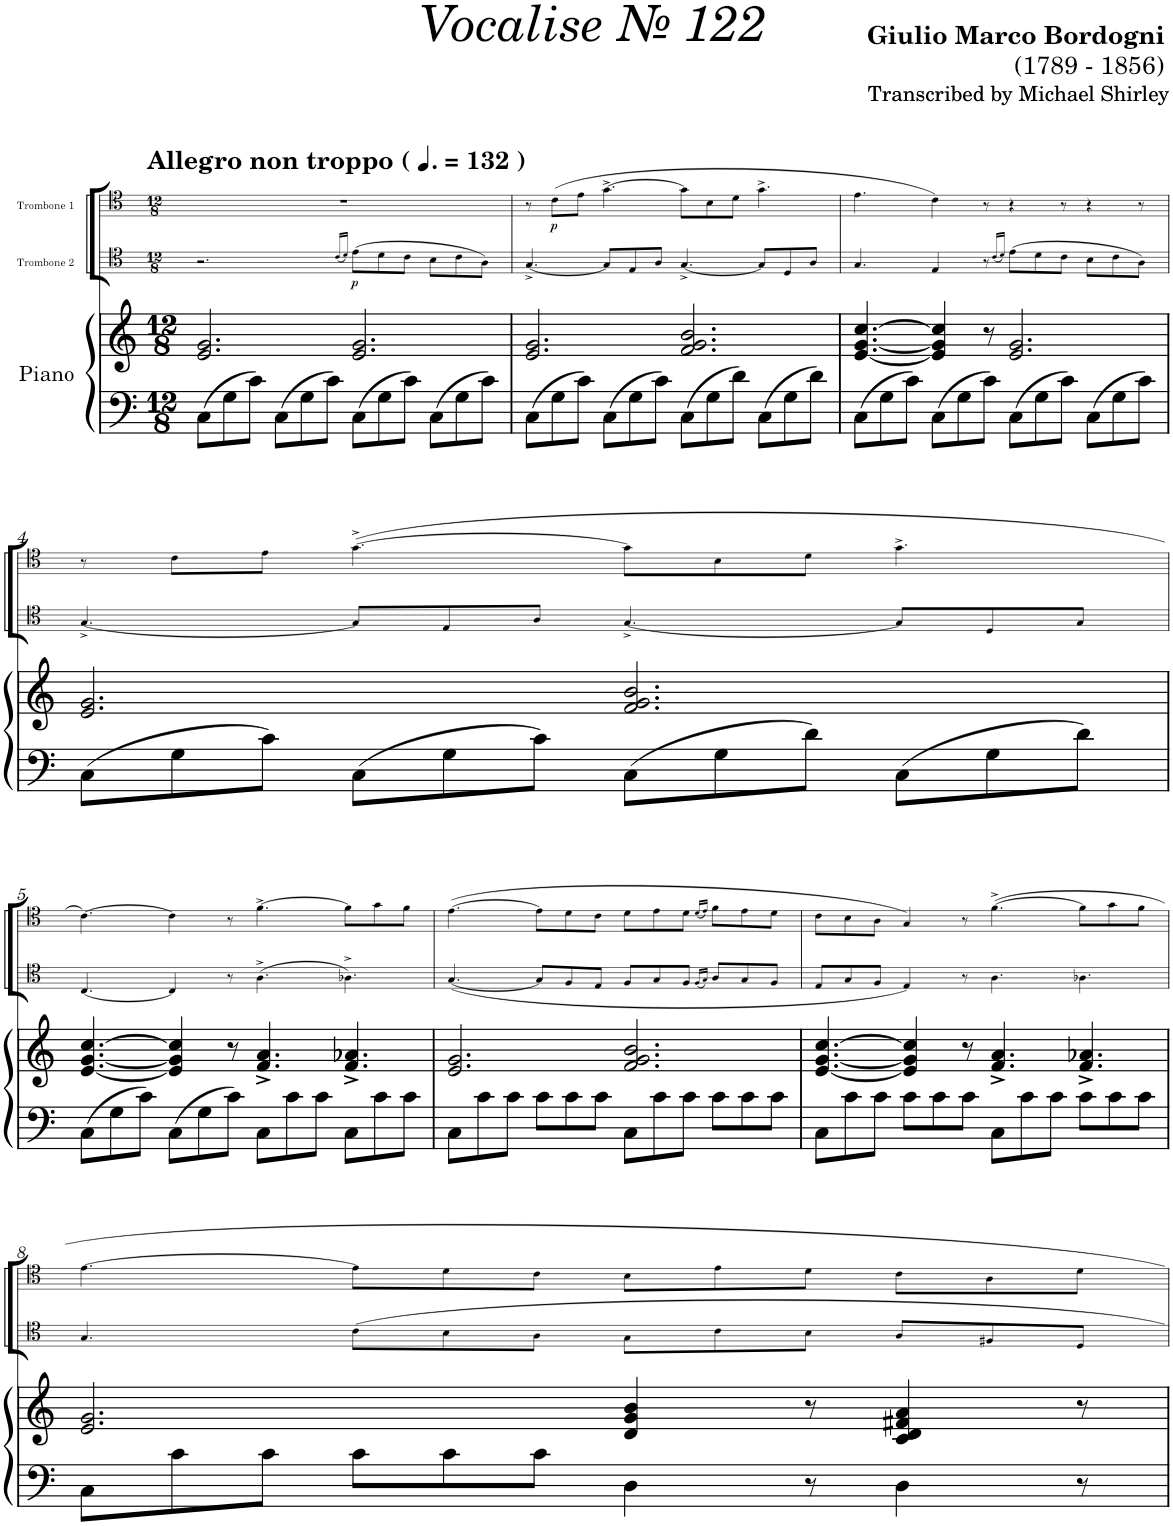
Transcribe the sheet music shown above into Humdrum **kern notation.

**kern	**kern	**kern	**dynam	**kern	**dynam
*part3	*part3	*part2	*part2	*part1	*part1
*staff4	*staff3	*staff2	*staff2	*staff1	*staff1
*I"Piano	*	*I"Trombone 2	*	*I"Trombone 1	*
*I'Pno	*	*I'Trb	*	*I'Trb	*
*	*	*stria5	*	*stria5	*
*clefF4	*clefG2	*clefC4	*	*clefC4	*
*k[]	*k[]	*k[]	*	*k[]	*
*M12/8	*M12/8	*M12/8	*	*M12/8	*
*MM198	*MM198	*MM198	*	*MM198	*
=1	=1	=1	=1	=1	=1
!	!	!	!	!LO:TX:a:B:t=Allegro non troppo (	!
!	!	!	!	!LO:TX:a:B:t=)	!
8C\L	2.e/ 2.g/	2.r	.	1.r	.
8G\	.	.	.	.	.
8c\J	.	.	.	.	.
8C\L	.	.	.	.	.
8G\	.	.	.	.	.
8c\J	.	.	.	.	.
.	.	(16qc/LL	.	.	.
.	.	16qd/JJ)	.	.	.
!	!	!	!LO:DY:b	!	!
8C\L	2.e/ 2.g/	(8e\L	p	.	.
8G\	.	8d\	.	.	.
8c\J	.	8c\J	.	.	.
8C\L	.	8B\L	.	.	.
8G\	.	8c\	.	.	.
8c\J	.	8A\J)	.	.	.
=2	=2	=2	=2	=2	=2
8C\L	2.e/ 2.g/	[4.G^/	.	8r	.
!	!	!	!	!	!LO:DY:b
8G\	.	.	.	(8c\L	p
8c\J	.	.	.	8e\J	.
8C\L	.	8G/L]	.	[4.g^\	.
8G\	.	8E/	.	.	.
8c\J	.	8A/J	.	.	.
8C\L	2.f/ 2.g/ 2.b/	[4.G^/	.	8g\L]	.
8G\	.	.	.	8B\	.
8d\J	.	.	.	8d\J	.
8C\L	.	8G/L]	.	4.g^\	.
8G\	.	8D/	.	.	.
8d\J	.	8A/J	.	.	.
=3	=3	=3	=3	=3	=3
8C\L	[4.e/ [4.g/ [4.cc/	4.G/	.	4.e\	.
8G\	.	.	.	.	.
8c\J	.	.	.	.	.
8C\L	4e/] 4g/] 4cc/]	4E/	.	4c\)	.
8G\	.	.	.	.	.
8c\J	8r	8r	.	8r	.
.	.	(16qc/LL	.	.	.
.	.	16qd/JJ)	.	.	.
8C\L	2.e/ 2.g/	(8e\L	.	4r	.
8G\	.	8d\	.	.	.
8c\J	.	8c\J	.	8r	.
8C\L	.	8B\L	.	4r	.
8G\	.	8c\	.	.	.
8c\J	.	8A\J)	.	8r	.
!!LO:LB:g=z
=4	=4	=4	=4	=4	=4
8C\L	2.e/ 2.g/	[4.G^/	.	8r	.
8G\	.	.	.	8c\L	.
8c\J	.	.	.	8e\J	.
8C\L	.	8G/L]	.	([4.g^\	.
8G\	.	8E/	.	.	.
8c\J	.	8A/J	.	.	.
8C\L	2.f/ 2.g/ 2.b/	[4.G^/	.	8g\L]	.
8G\	.	.	.	8B\	.
8d\J	.	.	.	8d\J	.
8C\L	.	8G/L]	.	4.g^\	.
8G\	.	8D/	.	.	.
8d\J	.	8G/J	.	.	.
!!LO:LB:g=z
=5	=5	=5	=5	=5	=5
8C\L	[4.e/ [4.g/ [4.cc/	[4.C/	.	[4.c\)	.
8G\	.	.	.	.	.
8c\J	.	.	.	.	.
8C\L	4e/] 4g/] 4cc/]	4C/]	.	4c\]	.
8G\	.	.	.	.	.
8c\J	8r	8r	.	8r	.
8C\L	4.f/^ 4.a/^	(4.A^\	.	[4.f^\	.
8c\	.	.	.	.	.
8c\J	.	.	.	.	.
8C\L	4.f/^ 4.a-X/^	4.A-X^\)	.	8f\L]	.
8c\	.	.	.	8g\	.
8c\J	.	.	.	8f\J	.
=6	=6	=6	=6	=6	=6
8C\L	2.e/ 2.g/	([4.G/	.	([4.e\	.
8c\	.	.	.	.	.
8c\J	.	.	.	.	.
8c\L	.	8G/L]	.	8e\L]	.
8c\	.	8F/	.	8d\	.
8c\J	.	8E/J	.	8c\J	.
8C\L	2.f/ 2.g/ 2.b/	8F/L	.	8d\L	.
8c\	.	8G/	.	8e\	.
8c\J	.	8F/J	.	8d\J	.
.	.	(16qF/LL	.	(16qd/LL	.
.	.	16qG/JJ)	.	16qe/JJ)	.
8c\L	.	8A/L	.	8f\L	.
8c\	.	8G/	.	8e\	.
8c\J	.	8F/J	.	8d\J	.
=7	=7	=7	=7	=7	=7
8C\L	[4.e/ [4.g/ [4.cc/	8E/L	.	8c\L	.
8c\	.	8G/	.	8B\	.
8c\J	.	8F/J	.	8A\J	.
8c\L	4e/] 4g/] 4cc/]	4E/)	.	4G/)	.
8c\	.	.	.	.	.
8c\J	8r	8r	.	8r	.
8C\L	4.f/^ 4.a/^	4.A\	.	[4.f^\	.
8c\	.	.	.	.	.
8c\J	.	.	.	.	.
8c\L	4.f/^ 4.a-X/^	4.A-X\	.	8f\L]	.
8c\	.	.	.	8g\	.
8c\J	.	.	.	8f\J	.
!!LO:LB:g=z
=8	=8	=8	=8	=8	=8
8C\L	2.e/ 2.g/	4.G/	.	[4.e\	.
8c\	.	.	.	.	.
8c\J	.	.	.	.	.
8c\L	.	8c\L	.	8e\L]	.
8c\	.	8B\	.	8d\	.
8c\J	.	8A\J	.	8c\J	.
4D\	4d/ 4g/ 4b/	8G\L	.	8B\L	.
.	.	8c\	.	8e\	.
8r	8r	8B\J	.	8d\J	.
4D\	4c/ 4d/ 4f#X/ 4a/	8A/L	.	8c\L	.
.	.	8F#X/	.	8A\	.
8r	8r	8D/J	.	8d\J	.
=	=	=	=	=	=
*-	*-	*-	*-	*-	*-
